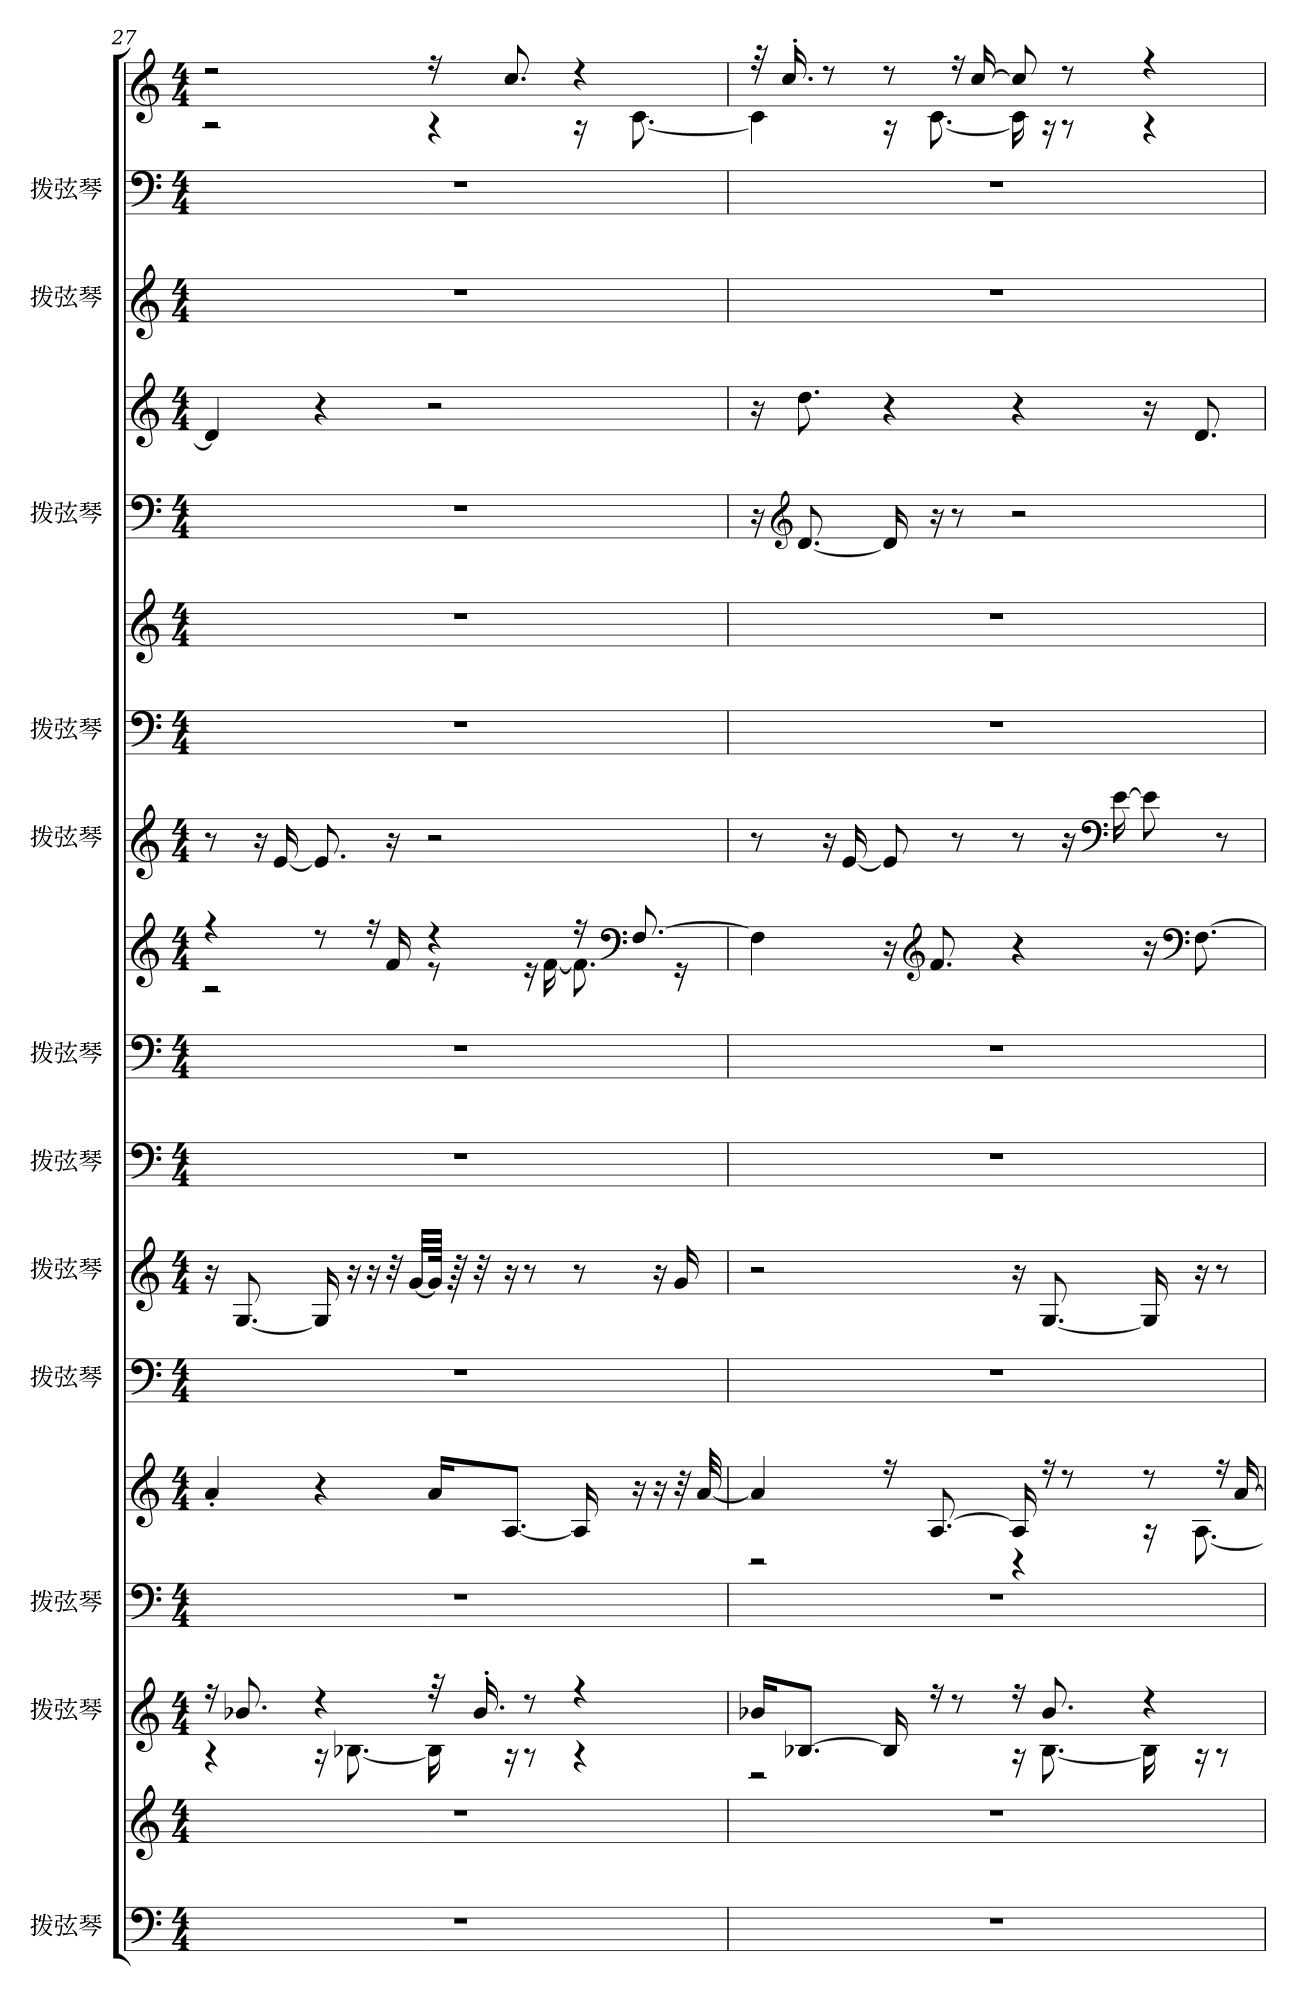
**kern	**kern	**kern	**kern	**kern	**kern	**kern	**kern	**kern	**kern	**kern	**kern	**kern	**kern	**kern	**kern	**kern	**kern
*part12	*part12	*part11	*part10	*part10	*part9	*part8	*part7	*part6	*part6	*part5	*part4	*part4	*part3	*part3	*part2	*part1	*part1
*staff18	*staff17	*staff16	*staff15	*staff14	*staff13	*staff12	*staff11	*staff10	*staff9	*staff8	*staff7	*staff6	*staff5	*staff4	*staff3	*staff2	*staff1
*I"拨弦琴	*	*I"拨弦琴	*I"拨弦琴	*	*I"拨弦琴	*I"拨弦琴	*I"拨弦琴	*I"拨弦琴	*	*I"拨弦琴	*I"拨弦琴	*	*I"拨弦琴	*	*I"拨弦琴	*I"拨弦琴	*
!!LO:PB:g=z
*clefF4	*clefG2	*clefG2	*clefF4	*clefG2	*clefF4	*clefG2	*clefF4	*clefF4	*clefG2	*clefG2	*clefF4	*clefG2	*clefF4	*clefG2	*clefG2	*clefF4	*clefG2
*k[]	*k[]	*k[]	*k[]	*k[]	*k[]	*k[]	*k[]	*k[]	*k[]	*k[]	*k[]	*k[]	*k[]	*k[]	*k[]	*k[]	*k[]
*M4/4	*M4/4	*M4/4	*M4/4	*M4/4	*M4/4	*M4/4	*M4/4	*M4/4	*M4/4	*M4/4	*M4/4	*M4/4	*M4/4	*M4/4	*M4/4	*M4/4	*M4/4
=27	=27	=27	=27	=27	=27	=27	=27	=27	=27	=27	=27	=27	=27	=27	=27	=27	=27
*	*	*^	*	*	*	*	*	*	*^	*	*	*	*	*	*	*	*^
1r	1r	16r	4r	1r	4a'/	1r	16r	1r	1r	4r	2r	8r	1r	1r	1r	4d/]	1r	1r	2r	2r
.	.	8.b-X/	.	.	.	.	[8.G/	.	.	.	.	.	.	.	.	.	.	.	.	.
.	.	.	.	.	.	.	.	.	.	.	.	16r	.	.	.	.	.	.	.	.
.	.	.	.	.	.	.	.	.	.	.	.	[16e/	.	.	.	.	.	.	.	.
.	.	4r	16r	.	4r	.	16G/]	.	.	8r	.	8.e/]	.	.	.	4r	.	.	.	.
.	.	.	[8.B-X\	.	.	.	16r	.	.	.	.	.	.	.	.	.	.	.	.	.
.	.	.	.	.	.	.	16r	.	.	16r	.	.	.	.	.	.	.	.	.	.
.	.	.	.	.	.	.	32r	.	.	16f/	.	16r	.	.	.	.	.	.	.	.
.	.	.	.	.	.	.	[32g/LLL	.	.	.	.	.	.	.	.	.	.	.	.	.
.	.	32r	16B-\]	.	16a/KL	.	64g/JJJk]	.	.	4r	8r	2r	.	.	.	2r	.	.	16r	4r
.	.	.	.	.	.	.	64r	.	.	.	.	.	.	.	.	.	.	.	.	.
.	.	16.b-'/	.	.	.	.	32r	.	.	.	.	.	.	.	.	.	.	.	.	.
.	.	.	16r	.	[8.A/J	.	16r	.	.	.	.	.	.	.	.	.	.	.	8.cc/	.
.	.	8r	8r	.	.	.	8r	.	.	.	16r	.	.	.	.	.	.	.	.	.
.	.	.	.	.	.	.	.	.	.	.	[16f\	.	.	.	.	.	.	.	.	.
.	.	4r	4r	.	16A/]	.	8r	.	.	16r	8.f\]	.	.	.	.	.	.	.	4r	16r
*	*	*	*	*	*	*	*	*	*	*clefF4	*	*	*	*	*	*	*	*	*	*
.	.	.	.	.	16r	.	.	.	.	[8.F/	.	.	.	.	.	.	.	.	.	[8.c\
.	.	.	.	.	16r	.	16r	.	.	.	.	.	.	.	.	.	.	.	.	.
.	.	.	.	.	32r	.	16g/	.	.	.	16r	.	.	.	.	.	.	.	.	.
.	.	.	.	.	[32a/	.	.	.	.	.	.	.	.	.	.	.	.	.	.	.
*	*	*	*	*	*	*	*	*	*	*v	*v	*	*	*	*	*	*	*	*	*
!!LO:PB:g=z	!!
=28	=28	=28	=28	=28	=28	=28	=28	=28	=28	=28	=28	=28	=28	=28	=28	=28	=28	=28	=28
*	*	*	*	*	*^	*	*	*	*	*	*	*	*	*	*	*	*	*	*
1r	1r	16b-X/KL	2r	1r	4a/]	2r	1r	2r	1r	1r	4F\]	8r	1r	1r	16r	16r	1r	1r	32r	4c\]
.	.	.	.	.	.	.	.	.	.	.	.	.	.	.	.	.	.	.	16.cc'/	.
*	*	*	*	*	*	*	*	*	*	*	*	*	*	*	*clefG2	*	*	*	*	*
.	.	[8.B-X/J	.	.	.	.	.	.	.	.	.	.	.	.	[8.d/	8.dd\	.	.	.	.
.	.	.	.	.	.	.	.	.	.	.	.	16r	.	.	.	.	.	.	8r	.
.	.	.	.	.	.	.	.	.	.	.	.	[16e/	.	.	.	.	.	.	.	.
.	.	16B-/]	.	.	16r	.	.	.	.	.	16r	8e/]	.	.	16d/]	4r	.	.	8r	16r
*	*	*	*	*	*	*	*	*	*	*	*clefG2	*	*	*	*	*	*	*	*	*
.	.	16r	.	.	[8.A/	.	.	.	.	.	8.f/	.	.	.	16r	.	.	.	.	[8.c\
.	.	8r	.	.	.	.	.	.	.	.	.	8r	.	.	8r	.	.	.	16r	.
.	.	.	.	.	.	.	.	.	.	.	.	.	.	.	.	.	.	.	[16cc/	.
.	.	16r	16r	.	16A/]	4r	.	16r	.	.	4r	8r	.	.	2r	4r	.	.	8cc/]	16c\]
.	.	8.b-/	[8.B-\	.	16r	.	.	[8.G/	.	.	.	.	.	.	.	.	.	.	.	16r
.	.	.	.	.	8r	.	.	.	.	.	.	16r	.	.	.	.	.	.	8r	8r
*	*	*	*	*	*	*	*	*	*	*	*	*clefF4	*	*	*	*	*	*	*	*
.	.	.	.	.	.	.	.	.	.	.	.	[16e\	.	.	.	.	.	.	.	.
.	.	4r	16B-\]	.	8r	16r	.	16G/]	.	.	16r	8e\]	.	.	.	16r	.	.	4r	4r
*	*	*	*	*	*	*	*	*	*	*	*clefF4	*	*	*	*	*	*	*	*	*
.	.	.	16r	.	.	[8.A\	.	16r	.	.	[8.F\	.	.	.	.	8.d/	.	.	.	.
.	.	.	8r	.	16r	.	.	8r	.	.	.	8r	.	.	.	.	.	.	.	.
.	.	.	.	.	[16a/	.	.	.	.	.	.	.	.	.	.	.	.	.	.	.
*	*	*v	*v	*	*v	*v	*	*	*	*	*	*	*	*	*	*	*	*	*v	*v
=	=	=	=	=	=	=	=	=	=	=	=	=	=	=	=	=	=
*-	*-	*-	*-	*-	*-	*-	*-	*-	*-	*-	*-	*-	*-	*-	*-	*-	*-
